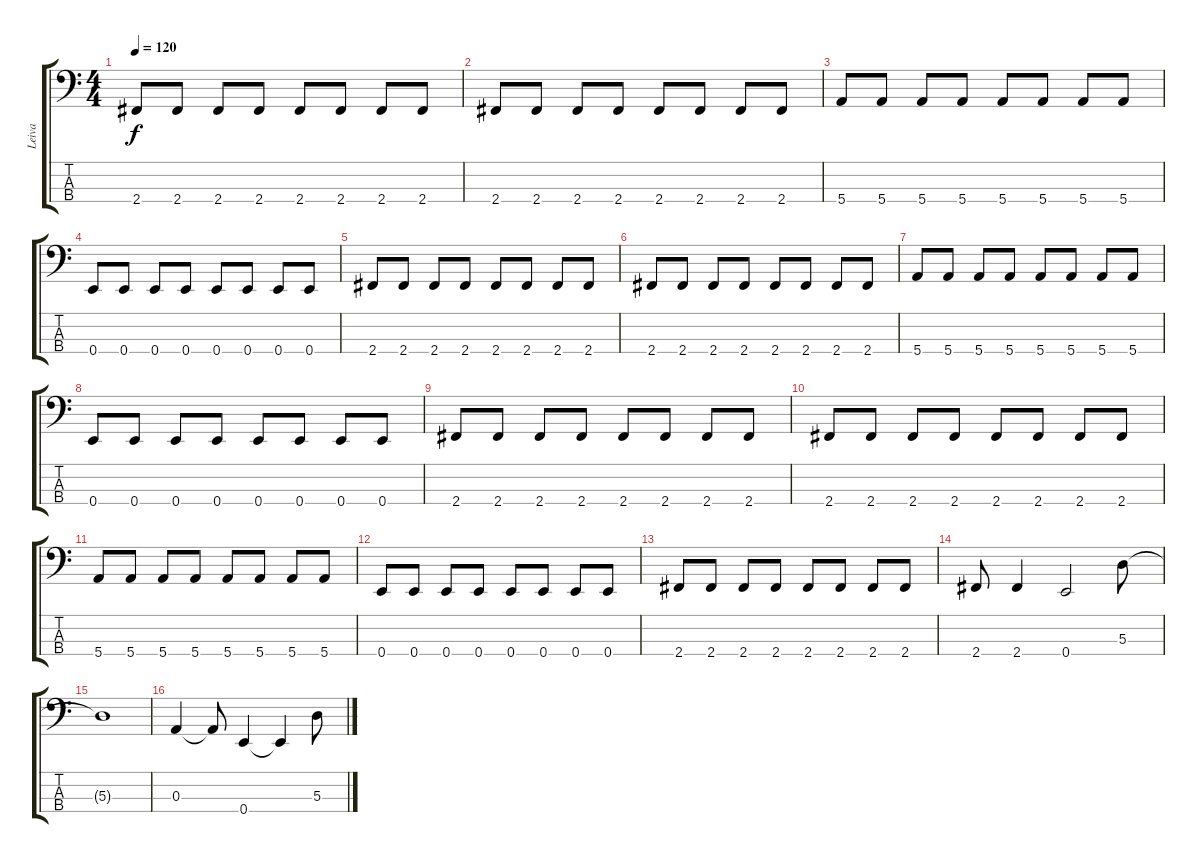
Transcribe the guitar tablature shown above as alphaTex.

\track ("Leiva" "Leiva") {instrument electricbasspick}
\staff {score tabs}
\tuning (G2 D2 A1 E1) {hide}
\ts (4 4)
\tempo 120
\clef f4
\ks c
2.4.8{dy f} 2.4.8 2.4.8 2.4.8 2.4.8 2.4.8 2.4.8 2.4.8 |
2.4.8 2.4.8 2.4.8 2.4.8 2.4.8 2.4.8 2.4.8 2.4.8 |
5.4.8 5.4.8 5.4.8 5.4.8 5.4.8 5.4.8 5.4.8 5.4.8 |
0.4.8 0.4.8 0.4.8 0.4.8 0.4.8 0.4.8 0.4.8 0.4.8 |
2.4.8 2.4.8 2.4.8 2.4.8 2.4.8 2.4.8 2.4.8 2.4.8 |
2.4.8 2.4.8 2.4.8 2.4.8 2.4.8 2.4.8 2.4.8 2.4.8 |
5.4.8 5.4.8 5.4.8 5.4.8 5.4.8 5.4.8 5.4.8 5.4.8 |
0.4.8 0.4.8 0.4.8 0.4.8 0.4.8 0.4.8 0.4.8 0.4.8 |
2.4.8 2.4.8 2.4.8 2.4.8 2.4.8 2.4.8 2.4.8 2.4.8 |
2.4.8 2.4.8 2.4.8 2.4.8 2.4.8 2.4.8 2.4.8 2.4.8 |
5.4.8 5.4.8 5.4.8 5.4.8 5.4.8 5.4.8 5.4.8 5.4.8 |
0.4.8 0.4.8 0.4.8 0.4.8 0.4.8 0.4.8 0.4.8 0.4.8 |
2.4.8 2.4.8 2.4.8 2.4.8 2.4.8 2.4.8 2.4.8 2.4.8 |
2.4.8 2.4.4 0.4.2 5.3.8 |
5.3{t}.1 |
0.3.4 0.3{t}.8 0.4.4 0.4{t}.4 5.3.8
